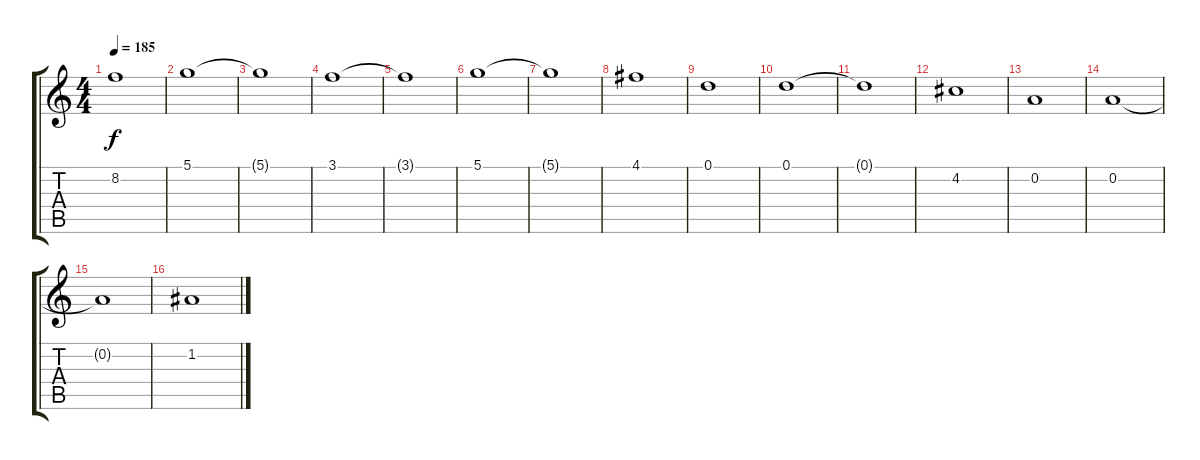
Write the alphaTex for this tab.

\track "" {instrument overdrivenguitar}
\staff {score tabs}
\tuning (D4 A3 F3 C3 G2 D2) {hide}
\ts (4 4)
\tempo 185
\clef g2
\ks c
8.2{t}.1{dy f} |
5.1.1 |
5.1{t}.1 |
3.1.1 |
3.1{t}.1 |
5.1.1 |
5.1{t}.1 |
4.1.1 |
0.1.1 |
0.1.1 |
0.1{t}.1 |
4.2.1 |
0.2.1 |
0.2.1 |
0.2{t}.1 |
1.2.1
